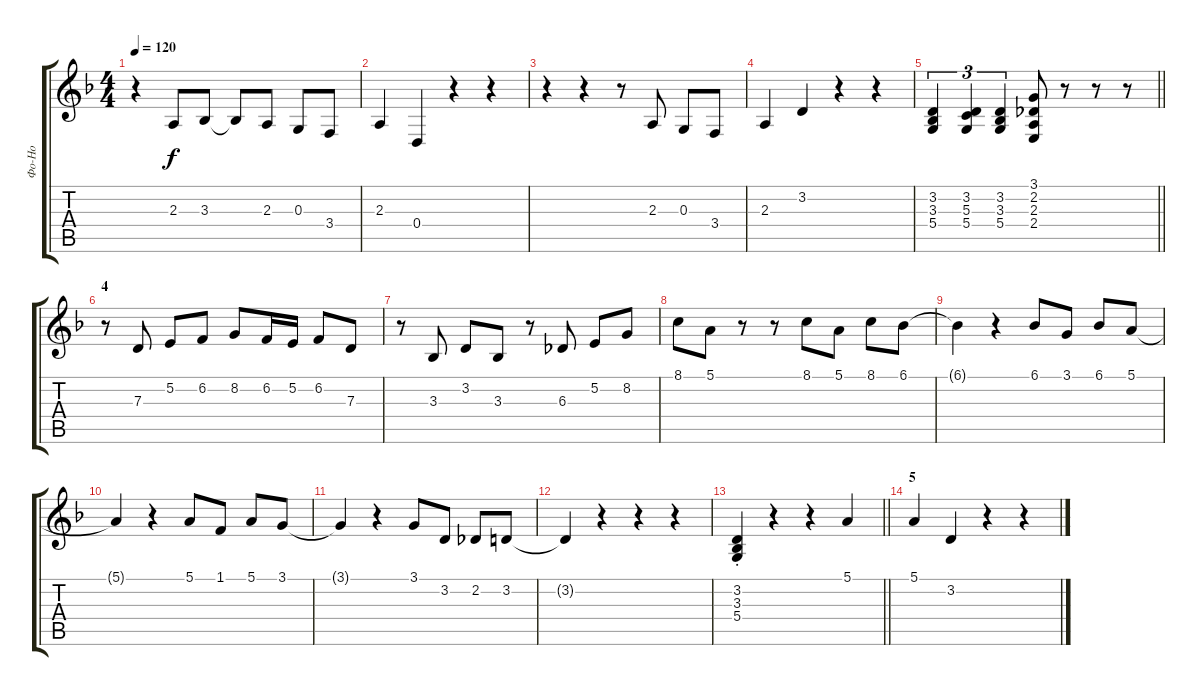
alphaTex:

\track ("Фо-Но" "Фо-Но") {instrument brightacousticpiano}
\staff {score tabs}
\tuning (E4 B3 G3 D3 A2 E2) {hide}
\ts (4 4)
\tempo 120
\clef g2
\ks dminor
r.4{dy f} 2.3.8 3.3.8 3.3{t}.8 2.3.8 0.3.8 3.4.8 |
2.3.4 0.4.4 r.4 r.4 |
r.4 r.4 r.8 2.3.8 0.3.8 3.4.8 |
2.3.4 3.2.4 r.4 r.4 |
\barLineRight lightlight
(3.2 3.3 5.4).4{tu (3 2)} (3.2 5.3 5.4).4{tu (3 2)} (3.2 3.3 5.4).4{tu (3 2)} (3.1 2.2 2.3 2.4).8 r.8 r.8 r.8 |
\section ("" "4")
r.8 7.3.8 5.2.8 6.2.8 8.2.8 6.2.16 5.2.16 6.2.8 7.3.8 |
r.8 3.3.8 3.2.8 3.3.8 r.8 6.3.8 5.2.8 8.2.8 |
8.1.8 5.1.8 r.8 r.8 8.1.8 5.1.8 8.1.8 6.1.8 |
6.1{t}.4 r.4 6.1.8 3.1.8 6.1.8 5.1.8 |
5.1{t}.4 r.4 5.1.8 1.1.8 5.1.8 3.1.8 |
3.1{t}.4 r.4 3.1.8 3.2.8 2.2.8 3.2.8 |
3.2{t}.4 r.4 r.4 r.4 |
\barLineRight lightlight
(3.2{st} 3.3{st} 5.4{st}).4 r.4 r.4 5.1.4 |
\section ("" "5")
5.1.4 3.2.4 r.4 r.4
